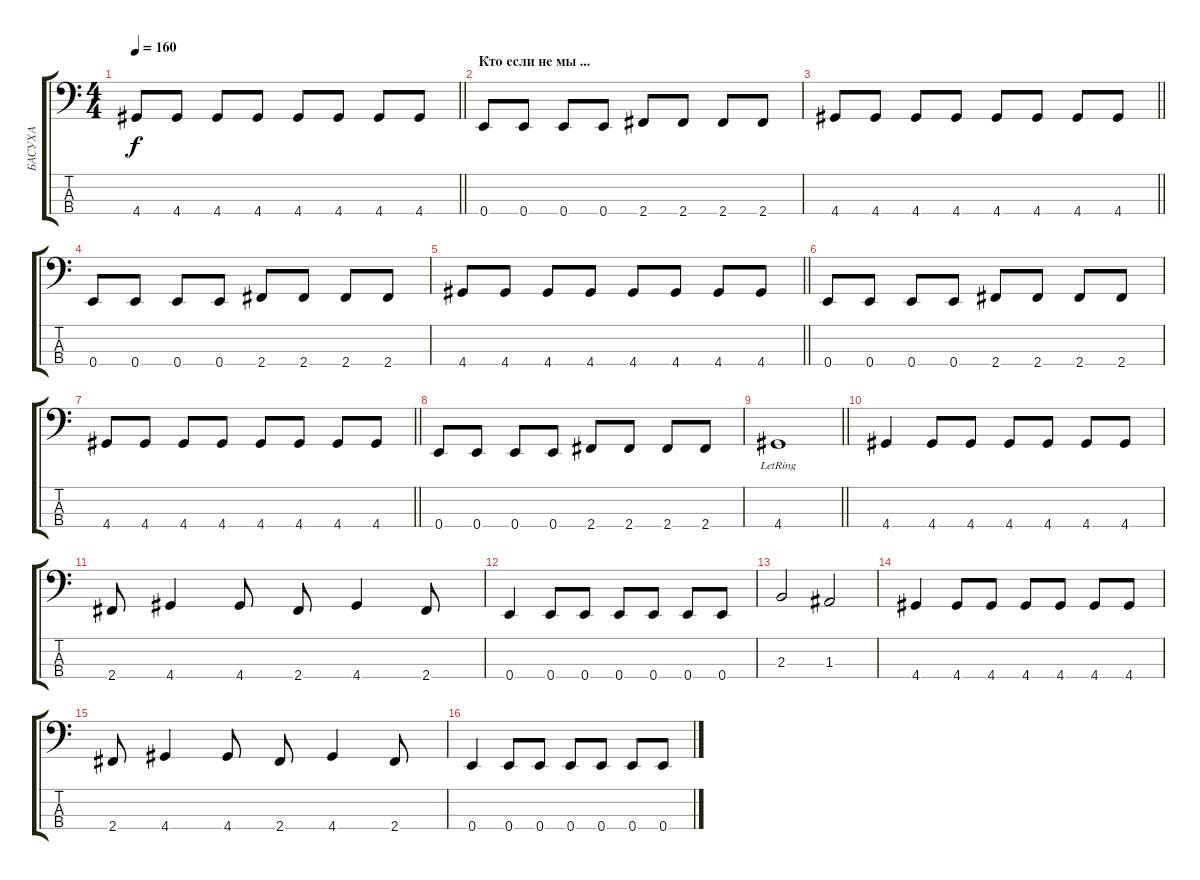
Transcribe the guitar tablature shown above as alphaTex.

\track ("БАСУХА" "БАСУХА") {instrument electricbassfinger}
\staff {score tabs}
\tuning (G2 D2 A1 E1) {hide}
\ts (4 4)
\tempo 160
\clef f4
\barLineRight lightlight
\ks c
4.4.8{dy f} 4.4.8 4.4.8 4.4.8 4.4.8 4.4.8 4.4.8 4.4.8 |
\section ("" "Кто если не мы ...")
0.4.8 0.4.8 0.4.8 0.4.8 2.4.8 2.4.8 2.4.8 2.4.8 |
\barLineRight lightlight
4.4.8 4.4.8 4.4.8 4.4.8 4.4.8 4.4.8 4.4.8 4.4.8 |
0.4.8 0.4.8 0.4.8 0.4.8 2.4.8 2.4.8 2.4.8 2.4.8 |
\barLineRight lightlight
4.4.8 4.4.8 4.4.8 4.4.8 4.4.8 4.4.8 4.4.8 4.4.8 |
0.4.8 0.4.8 0.4.8 0.4.8 2.4.8 2.4.8 2.4.8 2.4.8 |
\barLineRight lightlight
4.4.8 4.4.8 4.4.8 4.4.8 4.4.8 4.4.8 4.4.8 4.4.8 |
0.4.8 0.4.8 0.4.8 0.4.8 2.4.8 2.4.8 2.4.8 2.4.8 |
\barLineRight lightlight
4.4{lr}.1 |
4.4.4 4.4.8 4.4.8 4.4.8 4.4.8 4.4.8 4.4.8 |
2.4.8 4.4.4 4.4.8 2.4.8 4.4.4 2.4.8 |
0.4.4 0.4.8 0.4.8 0.4.8 0.4.8 0.4.8 0.4.8 |
2.3.2 1.3.2 |
4.4.4 4.4.8 4.4.8 4.4.8 4.4.8 4.4.8 4.4.8 |
2.4.8 4.4.4 4.4.8 2.4.8 4.4.4 2.4.8 |
0.4.4 0.4.8 0.4.8 0.4.8 0.4.8 0.4.8 0.4.8
